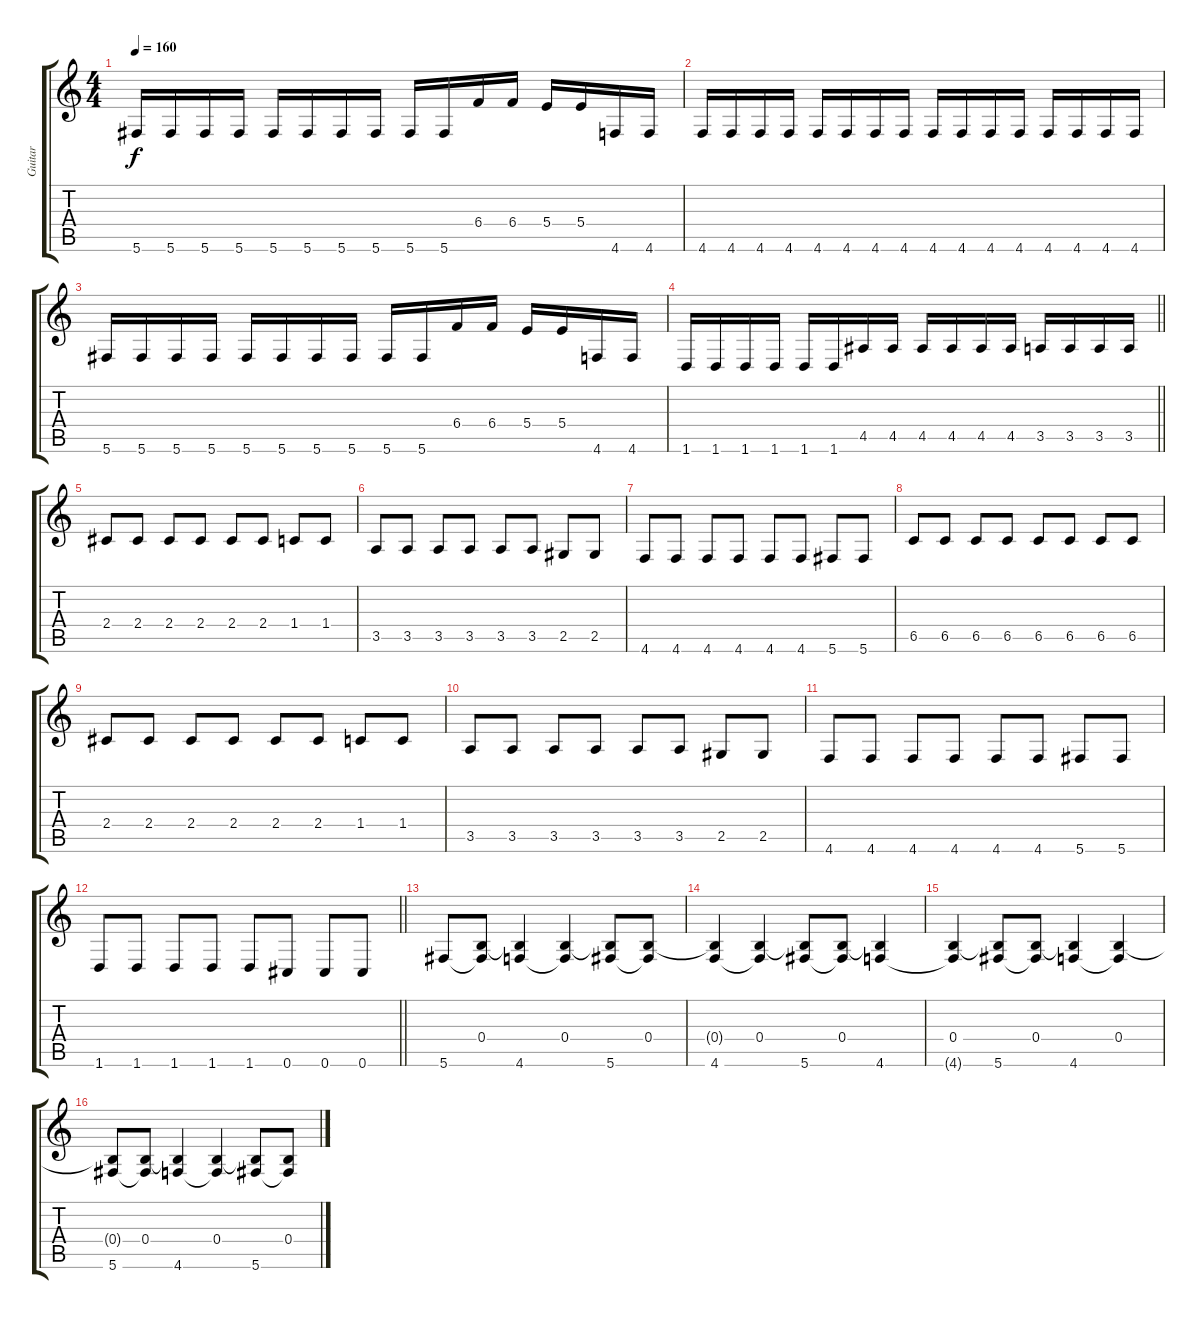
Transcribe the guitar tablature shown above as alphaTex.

\track ("Guitar" "Guitar") {instrument distortionguitar}
\staff {score tabs}
\tuning (Db4 Ab3 E3 B2 Gb2 Db2) {hide}
\ts (4 4)
\tempo 160
\clef g2
\ks c
5.6.16{dy f} 5.6.16 5.6.16 5.6.16 5.6.16 5.6.16 5.6.16 5.6.16 5.6.16 5.6.16 6.4.16 6.4.16 5.4.16 5.4.16 4.6.16 4.6.16 |
4.6.16 4.6.16 4.6.16 4.6.16 4.6.16 4.6.16 4.6.16 4.6.16 4.6.16 4.6.16 4.6.16 4.6.16 4.6.16 4.6.16 4.6.16 4.6.16 |
5.6.16 5.6.16 5.6.16 5.6.16 5.6.16 5.6.16 5.6.16 5.6.16 5.6.16 5.6.16 6.4.16 6.4.16 5.4.16 5.4.16 4.6.16 4.6.16 |
\barLineRight lightlight
1.6.16 1.6.16 1.6.16 1.6.16 1.6.16 1.6.16 4.5.16 4.5.16 4.5.16 4.5.16 4.5.16 4.5.16 3.5.16 3.5.16 3.5.16 3.5.16 |
2.4.8 2.4.8 2.4.8 2.4.8 2.4.8 2.4.8 1.4.8 1.4.8 |
3.5.8 3.5.8 3.5.8 3.5.8 3.5.8 3.5.8 2.5.8 2.5.8 |
4.6.8 4.6.8 4.6.8 4.6.8 4.6.8 4.6.8 5.6.8 5.6.8 |
6.5.8 6.5.8 6.5.8 6.5.8 6.5.8 6.5.8 6.5.8 6.5.8 |
2.4.8 2.4.8 2.4.8 2.4.8 2.4.8 2.4.8 1.4.8 1.4.8 |
3.5.8 3.5.8 3.5.8 3.5.8 3.5.8 3.5.8 2.5.8 2.5.8 |
4.6.8 4.6.8 4.6.8 4.6.8 4.6.8 4.6.8 5.6.8 5.6.8 |
\barLineRight lightlight
1.6.8 1.6.8 1.6.8 1.6.8 1.6.8 0.6.8 0.6.8 0.6.8 |
5.6.8 (0.4 5.6{t}).8 (0.4{t} 4.6).4 (0.4 4.6{t}).4 (0.4{t} 5.6).8 (0.4 5.6{t}).8 |
(0.4{t} 4.6).4 (0.4 4.6{t}).4 (0.4{t} 5.6).8 (0.4 5.6{t}).8 (0.4{t} 4.6).4 |
(0.4 4.6{t}).4 (0.4{t} 5.6).8 (0.4 5.6{t}).8 (0.4{t} 4.6).4 (0.4 4.6{t}).4 |
(0.4{t} 5.6).8 (0.4 5.6{t}).8 (0.4{t} 4.6).4 (0.4 4.6{t}).4 (0.4{t} 5.6).8 (0.4 5.6{t}).8
